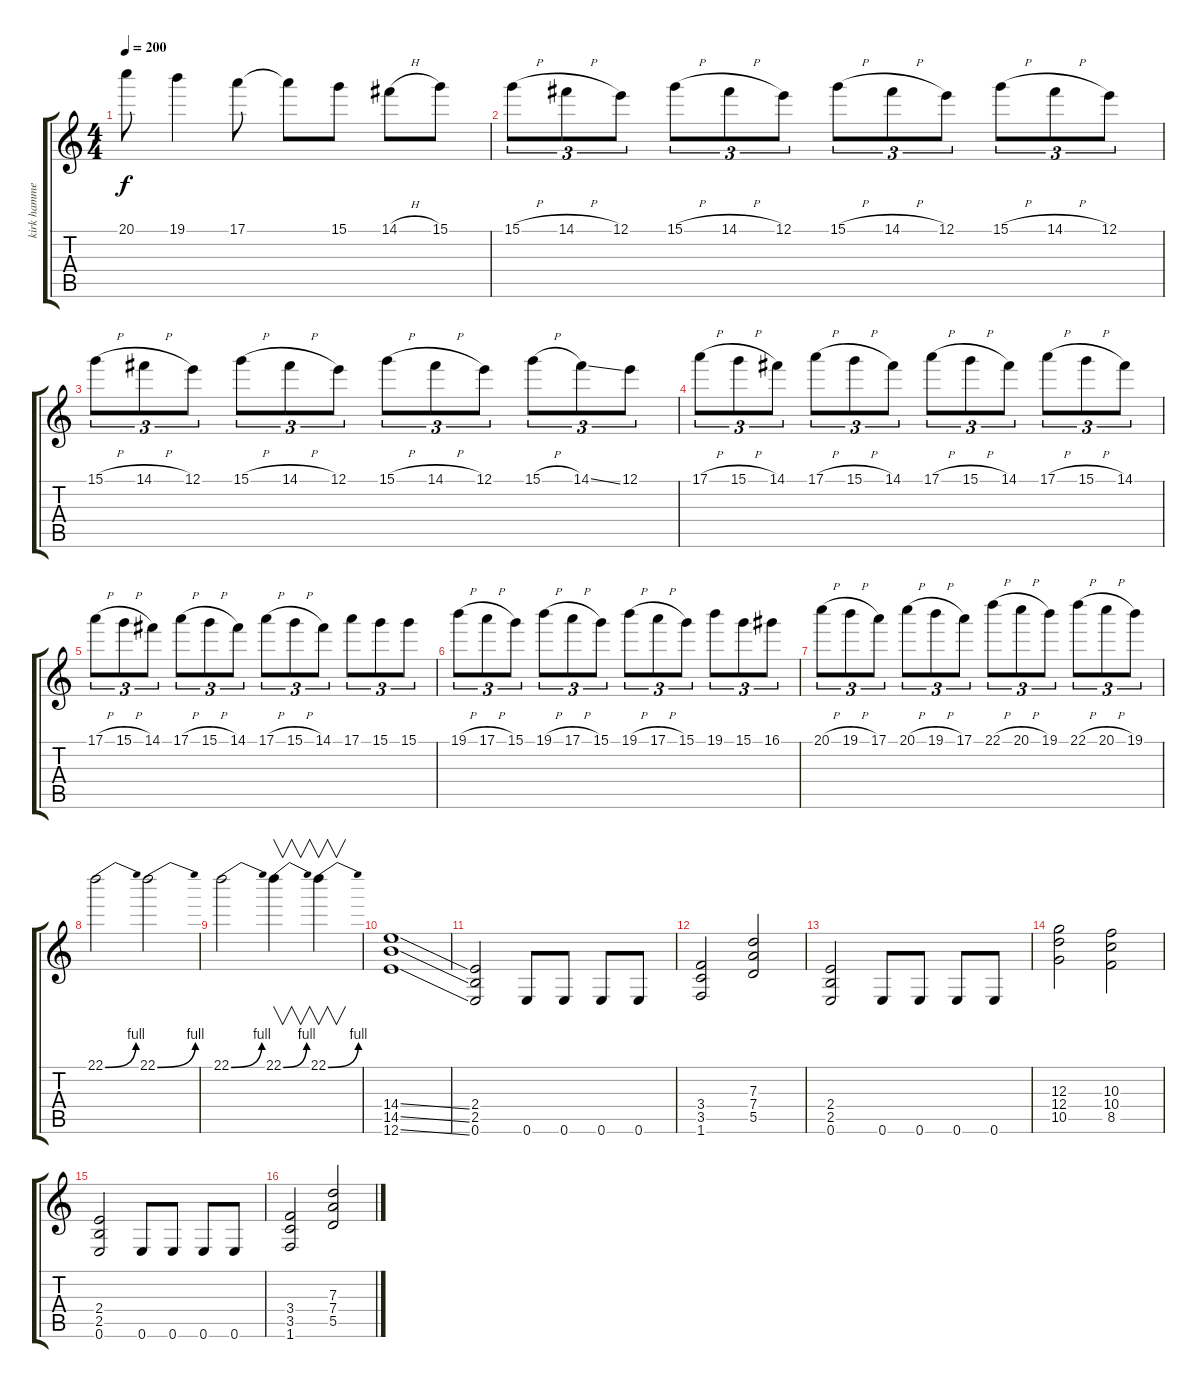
\track ("kirk hammett" "kirk hamme") {instrument distortionguitar}
\staff {score tabs}
\tuning (E4 B3 G3 D3 A2 E2) {hide}
\ts (4 4)
\tempo 200
\clef g2
\ks c
20.1{t}.8{dy f} 19.1.4 17.1.8 17.1{t}.8 15.1.8 14.1{h}.8 15.1.8 |
15.1{h}.8{tu (3 2)} 14.1{h}.8{tu (3 2)} 12.1.8{tu (3 2)} 15.1{h}.8{tu (3 2)} 14.1{h}.8{tu (3 2)} 12.1.8{tu (3 2)} 15.1{h}.8{tu (3 2)} 14.1{h}.8{tu (3 2)} 12.1.8{tu (3 2)} 15.1{h}.8{tu (3 2)} 14.1{h}.8{tu (3 2)} 12.1.8{tu (3 2)} |
15.1{h}.8{tu (3 2)} 14.1{h}.8{tu (3 2)} 12.1.8{tu (3 2)} 15.1{h}.8{tu (3 2)} 14.1{h}.8{tu (3 2)} 12.1.8{tu (3 2)} 15.1{h}.8{tu (3 2)} 14.1{h}.8{tu (3 2)} 12.1.8{tu (3 2)} 15.1{h}.8{tu (3 2)} 14.1{ss}.8{tu (3 2)} 12.1.8{tu (3 2)} |
17.1{h}.8{tu (3 2)} 15.1{h}.8{tu (3 2)} 14.1.8{tu (3 2)} 17.1{h}.8{tu (3 2)} 15.1{h}.8{tu (3 2)} 14.1.8{tu (3 2)} 17.1{h}.8{tu (3 2)} 15.1{h}.8{tu (3 2)} 14.1.8{tu (3 2)} 17.1{h}.8{tu (3 2)} 15.1{h}.8{tu (3 2)} 14.1.8{tu (3 2)} |
17.1{h}.8{tu (3 2)} 15.1{h}.8{tu (3 2)} 14.1.8{tu (3 2)} 17.1{h}.8{tu (3 2)} 15.1{h}.8{tu (3 2)} 14.1.8{tu (3 2)} 17.1{h}.8{tu (3 2)} 15.1{h}.8{tu (3 2)} 14.1.8{tu (3 2)} 17.1.8{tu (3 2)} 15.1.8{tu (3 2)} 15.1.8{tu (3 2)} |
19.1{h}.8{tu (3 2)} 17.1{h}.8{tu (3 2)} 15.1.8{tu (3 2)} 19.1{h}.8{tu (3 2)} 17.1{h}.8{tu (3 2)} 15.1.8{tu (3 2)} 19.1{h}.8{tu (3 2)} 17.1{h}.8{tu (3 2)} 15.1.8{tu (3 2)} 19.1.8{tu (3 2)} 15.1.8{tu (3 2)} 16.1.8{tu (3 2)} |
20.1{h}.8{tu (3 2)} 19.1{h}.8{tu (3 2)} 17.1.8{tu (3 2)} 20.1{h}.8{tu (3 2)} 19.1{h}.8{tu (3 2)} 17.1.8{tu (3 2)} 22.1{h}.8{tu (3 2)} 20.1{h}.8{tu (3 2)} 19.1.8{tu (3 2)} 22.1{h}.8{tu (3 2)} 20.1{h}.8{tu (3 2)} 19.1.8{tu (3 2)} |
22.1{be (bend 0 0 60 4)}.2 22.1{be (bend 0 0 60 4)}.2 |
22.1{be (bend 0 0 60 4)}.2 22.1{be (bend 0 0 60 4)}.4{v} 22.1{be (bend 0 0 60 4)}.4{v} |
(14.4{ss} 14.5{ss} 12.6{ss}).1 |
(2.4 2.5 0.6).2 0.6.8 0.6.8 0.6.8 0.6.8 |
(3.4 3.5 1.6).2 (7.3 7.4 5.5).2 |
(2.4 2.5 0.6).2 0.6.8 0.6.8 0.6.8 0.6.8 |
(12.3 12.4 10.5).2 (10.3 10.4 8.5).2 |
(2.4 2.5 0.6).2 0.6.8 0.6.8 0.6.8 0.6.8 |
(3.4 3.5 1.6).2 (7.3 7.4 5.5).2
